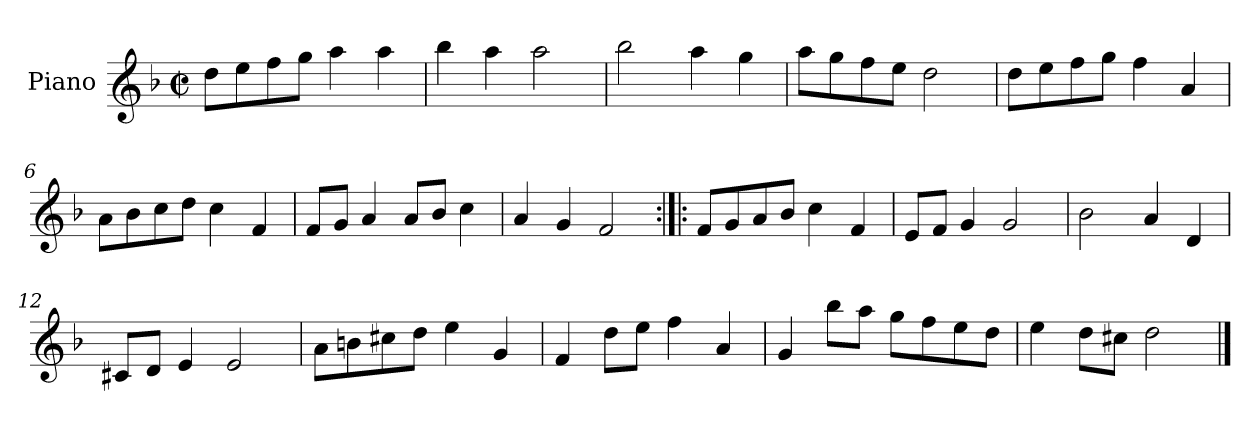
**kern
*part1
*staff1
*I"Piano
*I'Pno.
*clefG2
*k[b-]
*M2/2
*met(c|)
=1
8dd\L
8ee\
8ff\
8gg\J
4aa\
4aa\
=2
4bb-\
4aa\
2aa\
=3
2bb-\
4aa\
4gg\
=4
8aa\L
8gg\
8ff\
8ee\J
2dd\
=5
8dd\L
8ee\
8ff\
8gg\J
4ff\
4a/
!!LO:LB:g=z
=6
8a\L
8b-\
8cc\
8dd\J
4cc\
4f/
=7
8f/L
8g/J
4a/
8a/L
8b-/J
4cc\
=8
4a/
4g/
2f/
=9:|!|:
8f/L
8g/
8a/
8b-/J
4cc\
4f/
=10
8e/L
8f/J
4g/
2g/
=11
2b-\
4a/
4d/
!!LO:LB:g=z
=12
8c#X/L
8d/J
4e/
2e/
=13
8a\L
8bn\
8cc#X\
8dd\J
4ee\
4g/
=14
4f/
8dd\L
8ee\J
4ff\
4a/
=15
4g/
8bb-\L
8aa\J
8gg\L
8ff\
8ee\
8dd\J
=16
4ee\
8dd\L
8cc#X\J
2dd\
==
*-
